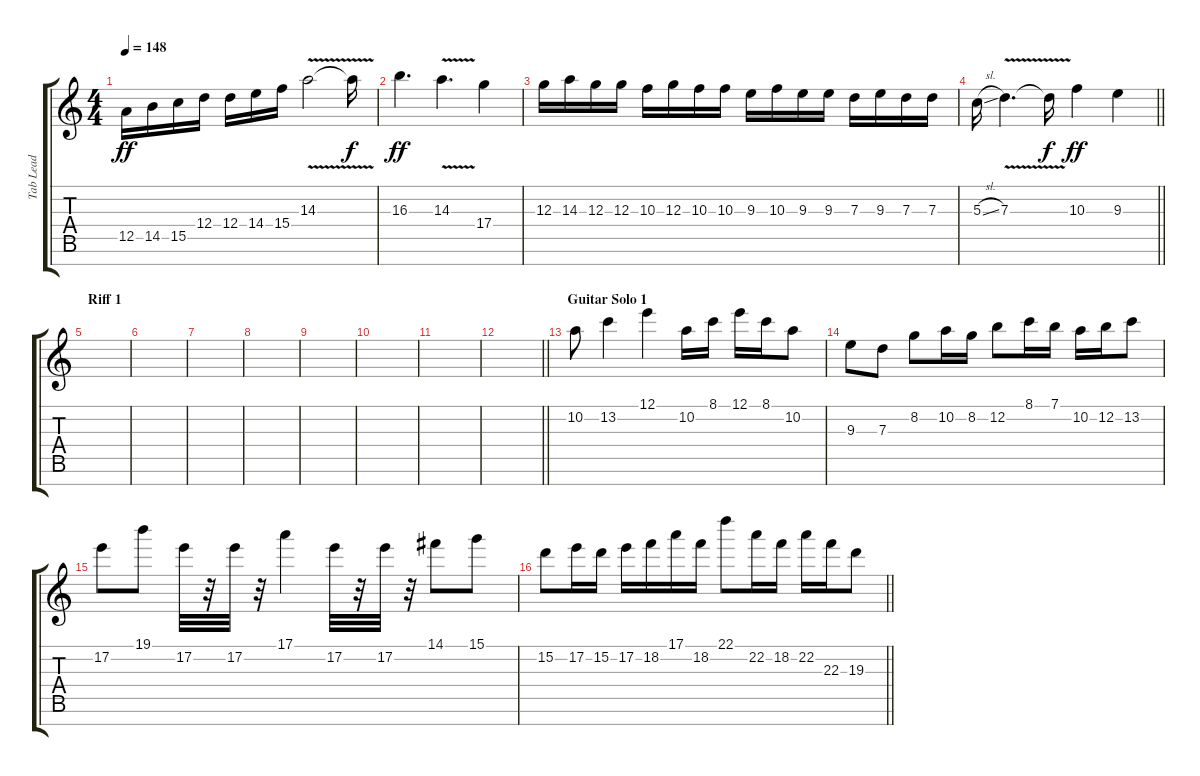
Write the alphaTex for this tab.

\track ("Tab Lead" "Tab Lead") {instrument distortionguitar}
\staff {score tabs}
\tuning (E4 B3 G3 D3 A2 E2 B1) {hide}
\ts (4 4)
\tempo 148
\clef g2
\ks c
12.5.16{dy ff} 14.5.16 15.5.16 12.4.16 12.4.16 14.4.16 15.4.16 14.3{v}.2 14.3{t}.16{dy f} |
16.3.4{d dy ff} 14.3{v}.4{d} 17.4.4 |
12.3.16 14.3.16 12.3.16 12.3.16 10.3.16 12.3.16 10.3.16 10.3.16 9.3.16 10.3.16 9.3.16 9.3.16 7.3.16 9.3.16 7.3.16 7.3.16 |
\barLineRight lightlight
5.3{sl}.16 7.3{v}.4{d} 7.3{t}.16{dy f} 10.3.4{dy ff} 9.3.4 |
\section ("" "Riff 1")
|
|
|
|
|
|
|
\barLineRight lightlight
|
\section ("" "Guitar Solo 1")
10.2.8 13.2.4 12.1.4 10.2.16 8.1.16 12.1.16 8.1.16 10.2.8 |
9.3.8 7.3.8 8.2.8 10.2.16 8.2.16 12.2.8 8.1.16 7.1.16 10.2.16 12.2.16 13.2.8 |
17.2.8 19.1.8 17.2.32 r.32 17.2.32 r.32 17.1.4 17.2.32 r.32 17.2.32 r.32 14.1.8 15.1.8 |
\barLineRight lightlight
15.2.8 17.2.16 15.2.16 17.2.16 18.2.16 17.1.16 18.2.16 22.1.8 22.2.16 18.2.16 22.2.16 22.3.16 19.3.8
